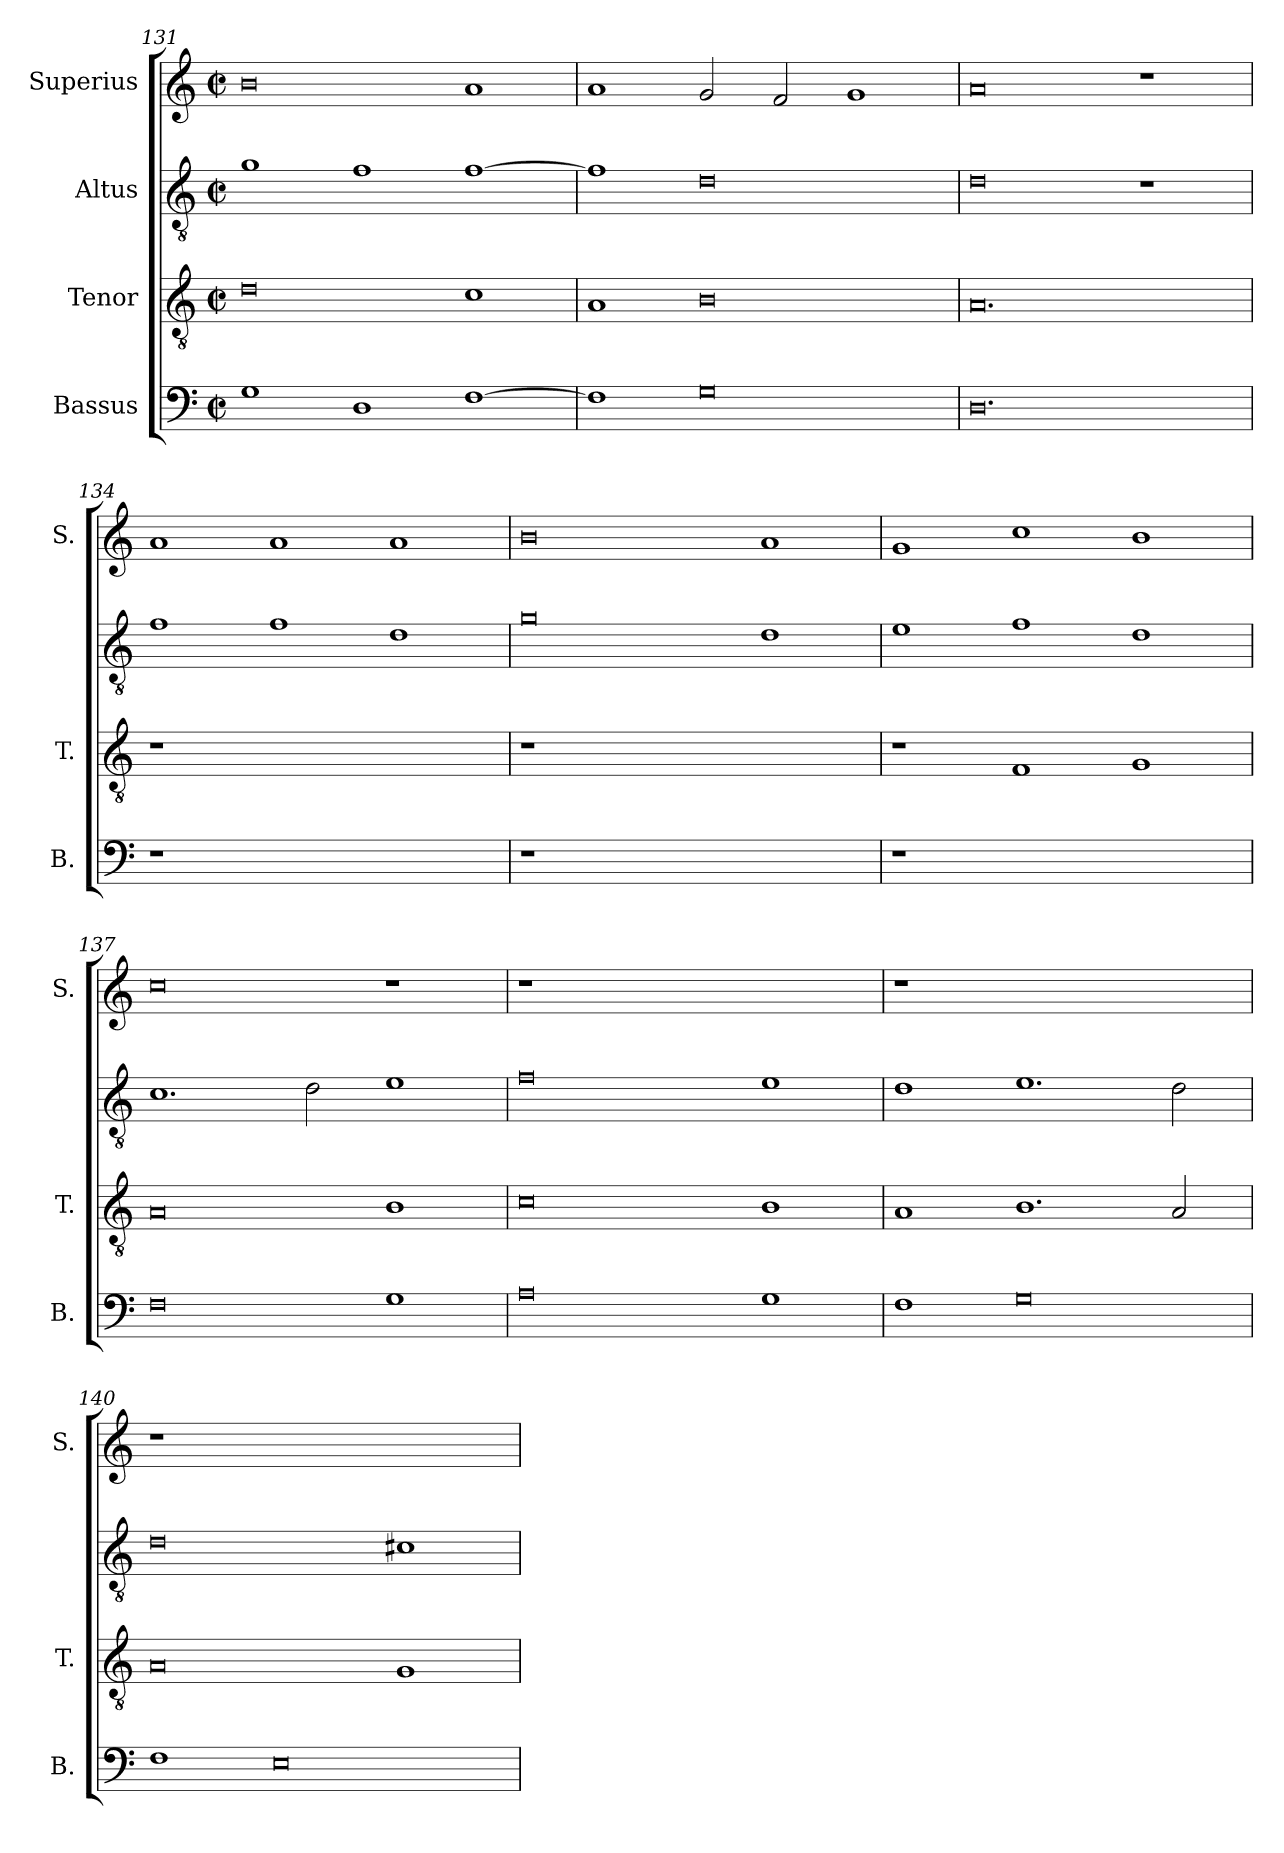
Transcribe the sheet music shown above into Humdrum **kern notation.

**kern	**kern	**kern	**kern
*part4	*part3	*part2	*part1
*staff4	*staff3	*staff2	*staff1
*I"Bassus	*I"Tenor	*I"Altus	*I"Superius
*I'B.	*I'T.	*	*I'S.
*clefF4	*clefGv2	*clefGv2	*clefG2
*	*ITrd7c12	*ITrd7c12	*
*k[]	*k[]	*k[]	*k[]
*C:	*C:	*C:	*C:
*M2/2	*M2/2	*M2/2	*M2/2
*met(c|)	*met(c|)	*met(c|)	*met(c|)
=131	=131	=131	=131
1Gi	0Di	1Gi	0bi
1Di	.	1Fi	.
[>1Fi	1Ci	[>1Fi	1ai
=132	=132	=132	=132
1Fi]	1AAi	1Fi]	1ai
0Gi	0BBi	0Di	2gi/
.	.	.	2fi/
.	.	.	1gi
=133	=133	=133	=133
0.Di	0.AAi	0Di	0ai
.	.	1r	1r
=134	=134	=134	=134
!LO:N:vis=1	!LO:N:vis=1	!	!
1r	1r	1Fi	1ai
0ryy	0ryy	1Fi	1ai
.	.	1Di	1ai
!!LO:LB:g=z
=135	=135	=135	=135
!LO:N:vis=1	!LO:N:vis=1	!	!
1r	1r	0Gi	0bi
0ryy	0ryy	.	.
.	.	1Di	1ai
=136	=136	=136	=136
!LO:N:vis=1	!	!	!
1r	1r	1Ei	1gi
0ryy	1FFi	1Fi	1cci
.	1GGi	1Di	1bi
=137	=137	=137	=137
0Fi	0AAi	1.Ci	0cci
.	.	2Di\	.
1Gi	1BBi	1Ei	1r
=138	=138	=138	=138
!	!	!	!LO:N:vis=1
0Ai	0Ci	0Fi	1r
.	.	.	0ryy
1Gi	1BBi	1Ei	.
=139	=139	=139	=139
!	!	!	!LO:N:vis=1
1Fi	1AAi	1Di	1r
0Gi	1.BBi	1.Ei	0ryy
.	2AAi/	2Di\	.
!!LO:PB:g=z
=140	=140	=140	=140
!	!	!	!LO:N:vis=1
1Fi	0AAi	0Di	1r
0Ei	.	.	0ryy
.	1GGi	1C#Xi	.
=	=	=	=
*-	*-	*-	*-
